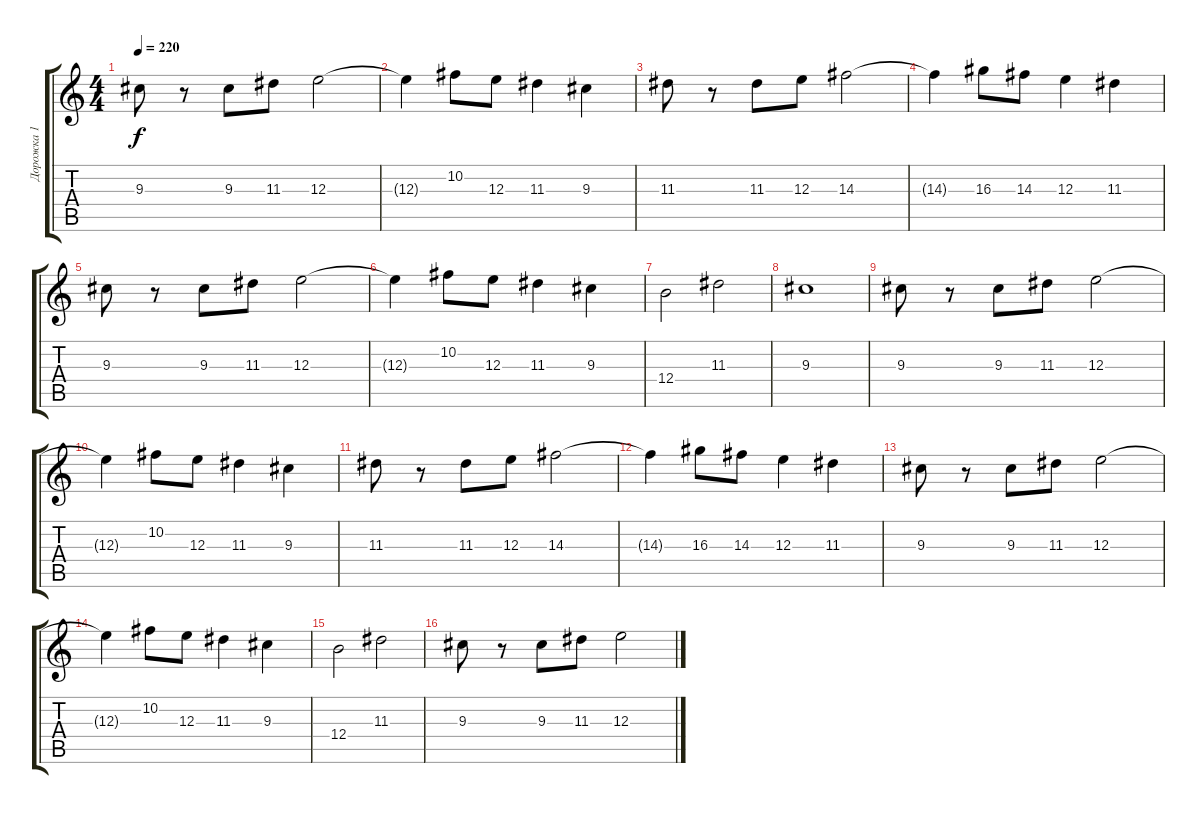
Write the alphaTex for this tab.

\track ("Дорожка 1" "Дорожка 1") {instrument overdrivenguitar}
\staff {score tabs}
\tuning (Db4 Ab3 E3 B2 Gb2 Db2) {hide}
\ts (4 4)
\tempo 220
\clef g2
\ks c
9.3.8{dy f} r.8 9.3.8 11.3.8 12.3.2 |
12.3{t}.4 10.2.8 12.3.8 11.3.4 9.3.4 |
11.3.8 r.8 11.3.8 12.3.8 14.3.2 |
14.3{t}.4 16.3.8 14.3.8 12.3.4 11.3.4 |
9.3.8 r.8 9.3.8 11.3.8 12.3.2 |
12.3{t}.4 10.2.8 12.3.8 11.3.4 9.3.4 |
12.4.2 11.3.2 |
9.3.1 |
9.3.8 r.8 9.3.8 11.3.8 12.3.2 |
12.3{t}.4 10.2.8 12.3.8 11.3.4 9.3.4 |
11.3.8 r.8 11.3.8 12.3.8 14.3.2 |
14.3{t}.4 16.3.8 14.3.8 12.3.4 11.3.4 |
9.3.8 r.8 9.3.8 11.3.8 12.3.2 |
12.3{t}.4 10.2.8 12.3.8 11.3.4 9.3.4 |
12.4.2 11.3.2 |
9.3.8 r.8 9.3.8 11.3.8 12.3.2
